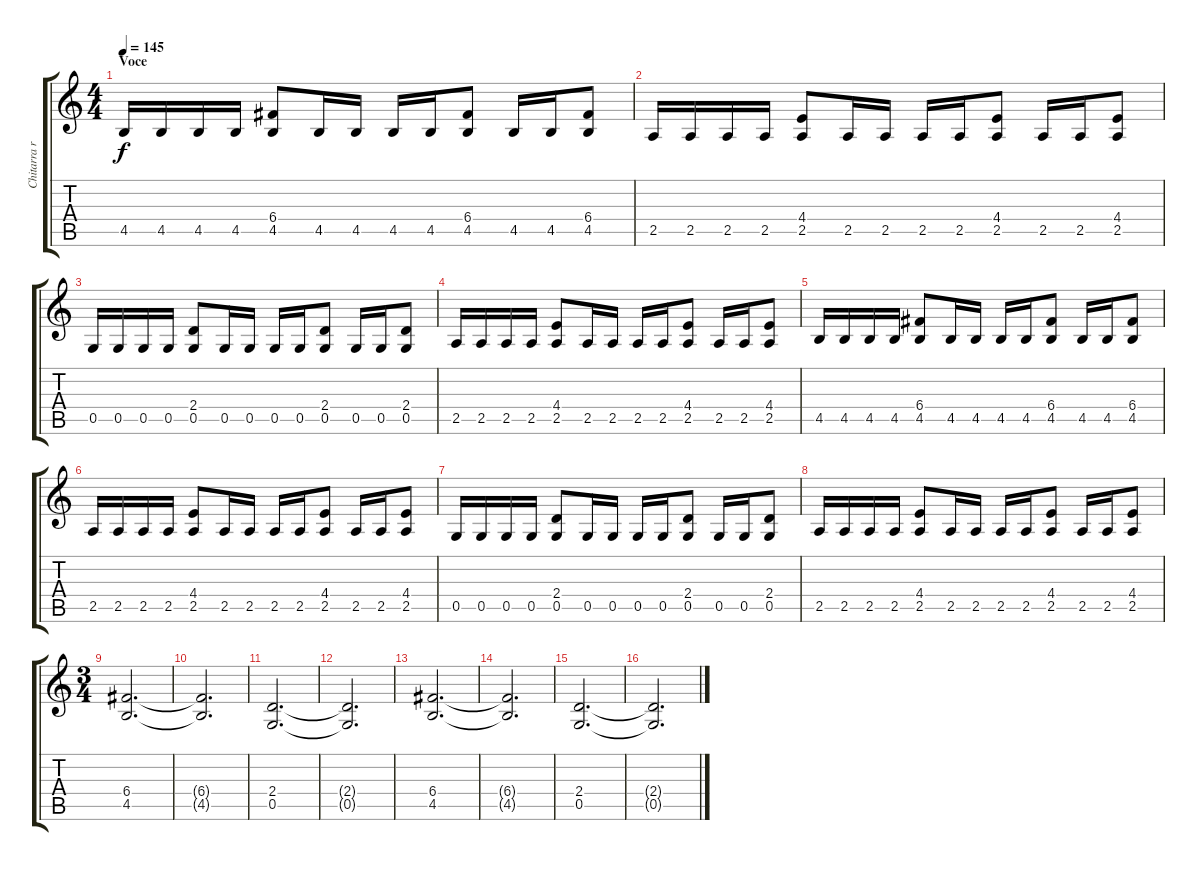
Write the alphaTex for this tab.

\track ("Chitarra ritm" "Chitarra r") {instrument overdrivenguitar}
\staff {score tabs}
\tuning (D4 A3 F3 C3 G2 D2) {hide}
\ts (4 4)
\section ("" "Voce")
\tempo 145
\clef g2
\ks c
4.5.16{dy f} 4.5.16 4.5.16 4.5.16 (6.4 4.5).8 4.5.16 4.5.16 4.5.16 4.5.16 (6.4 4.5).8 4.5.16 4.5.16 (6.4 4.5).8 |
2.5.16 2.5.16 2.5.16 2.5.16 (4.4 2.5).8 2.5.16 2.5.16 2.5.16 2.5.16 (4.4 2.5).8 2.5.16 2.5.16 (4.4 2.5).8 |
0.5.16 0.5.16 0.5.16 0.5.16 (2.4 0.5).8 0.5.16 0.5.16 0.5.16 0.5.16 (2.4 0.5).8 0.5.16 0.5.16 (2.4 0.5).8 |
2.5.16 2.5.16 2.5.16 2.5.16 (4.4 2.5).8 2.5.16 2.5.16 2.5.16 2.5.16 (4.4 2.5).8 2.5.16 2.5.16 (4.4 2.5).8 |
4.5.16 4.5.16 4.5.16 4.5.16 (6.4 4.5).8 4.5.16 4.5.16 4.5.16 4.5.16 (6.4 4.5).8 4.5.16 4.5.16 (6.4 4.5).8 |
2.5.16 2.5.16 2.5.16 2.5.16 (4.4 2.5).8 2.5.16 2.5.16 2.5.16 2.5.16 (4.4 2.5).8 2.5.16 2.5.16 (4.4 2.5).8 |
0.5.16 0.5.16 0.5.16 0.5.16 (2.4 0.5).8 0.5.16 0.5.16 0.5.16 0.5.16 (2.4 0.5).8 0.5.16 0.5.16 (2.4 0.5).8 |
2.5.16 2.5.16 2.5.16 2.5.16 (4.4 2.5).8 2.5.16 2.5.16 2.5.16 2.5.16 (4.4 2.5).8 2.5.16 2.5.16 (4.4 2.5).8 |
\ts (3 4)
(6.4 4.5).2{d} |
(6.4{t} 4.5{t}).2{d} |
(2.4 0.5).2{d} |
(2.4{t} 0.5{t}).2{d} |
(6.4 4.5).2{d} |
(6.4{t} 4.5{t}).2{d} |
(2.4 0.5).2{d} |
(2.4{t} 0.5{t}).2{d}
